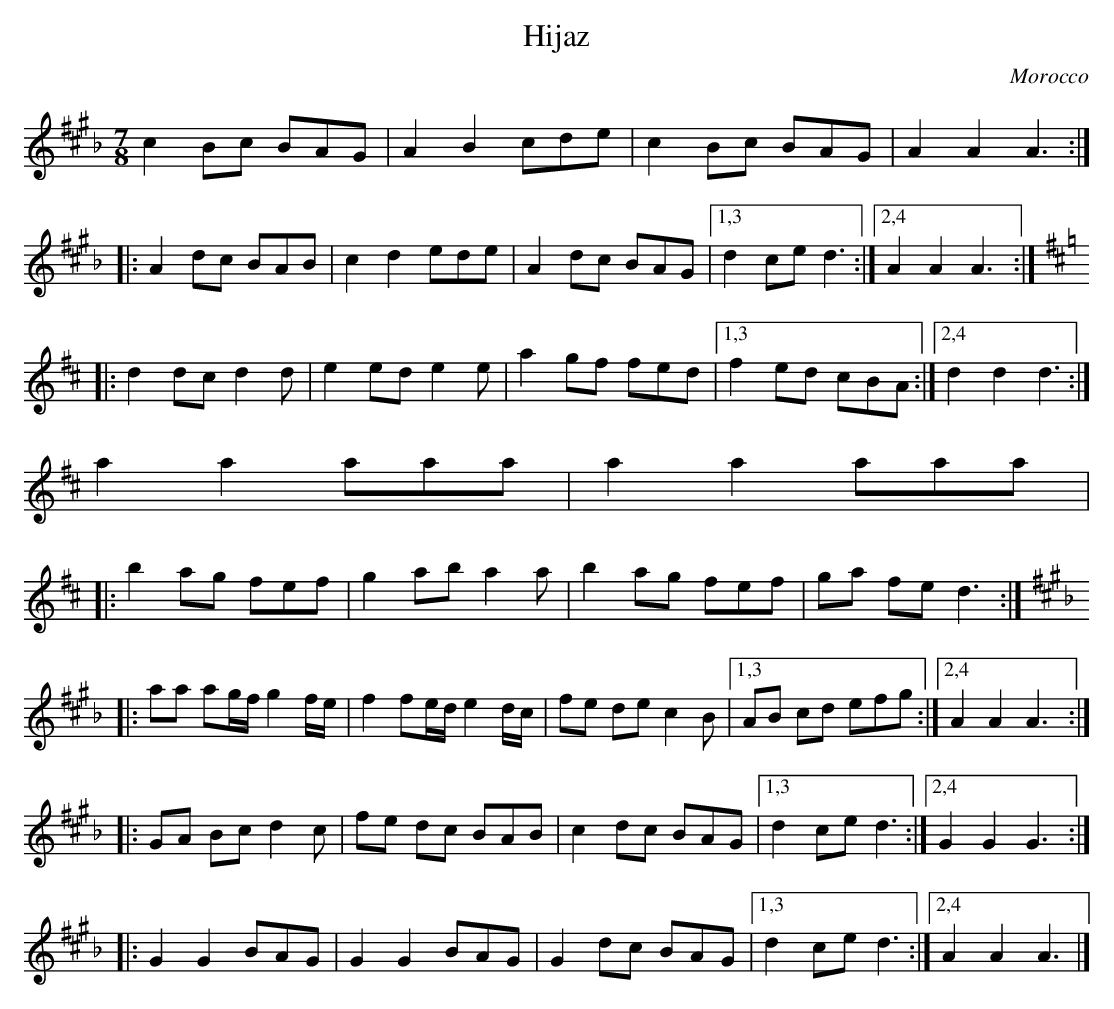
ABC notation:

X:1
T:Hijaz
M:7/8
O:Morocco
O:Turkey
K:A _B ^f ^c
c2 Bc BAG | A2 B2 cde | c2 Bc BAG | A2A2 A3 ::
A2 dc BAB | c2 d2 ede | A2 dc BAG |1,3 d2 ce d3 :|2,4 A2 A2 A3 ::\
[K:D]
d2 dc d2d | e2 ed e2e | a2 gf fed |1,3 f2 ed cBA :|2,4 d2 d2 d3 :|
a2a2aaa| a2a2aaa|:
b2 ag fef | g2 ab a2a | b2 ag fef | ga fe d3 ::\
[K:A _B ^f ^c]
aa ag/2f/2 g2f/2e/2 | f2 fe/2d/2 e2d/2c/2 | fe de c2B |1,3 AB cd efg :|2,4 A2A2A3 ::
GA Bc d2c | fe dc BAB | c2 dc BAG |1,3 d2 ce d3 :|2,4 G2G2G3::
G2 G2 BAG | G2 G2 BAG | G2 dc BAG |1,3 d2 ce d3 :|2,4 A2A2A3 |]
